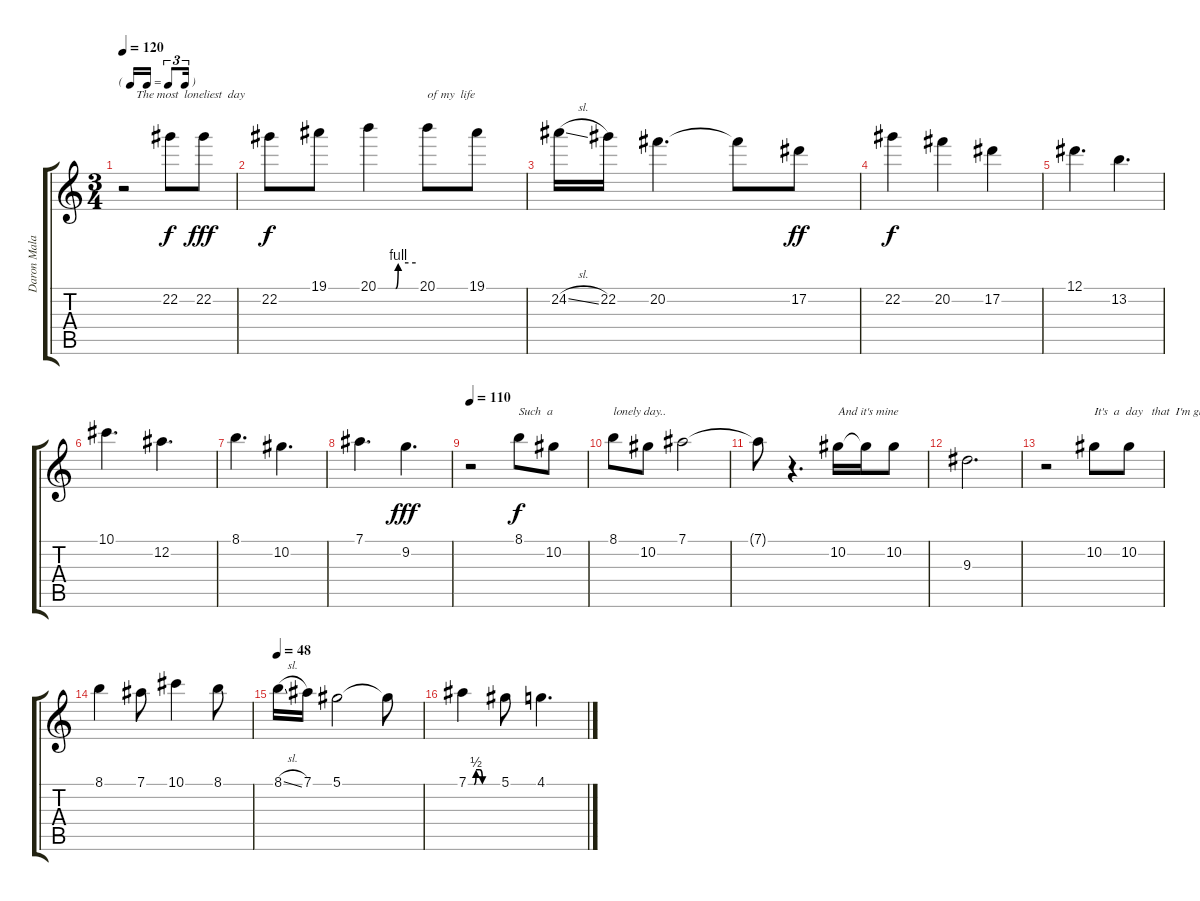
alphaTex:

\track ("Daron Malakian vocal" "Daron Mala") {instrument distortionguitar}
\staff {score tabs}
\tuning (Eb4 Bb3 Gb3 Db3 Ab2 Db2) {hide}
\ts (3 4)
\tf triplet16th
\tempo 120
\clef g2
\ks c
r.2{txt "    The most  loneliest  day" dy f} 22.2.8 22.2.8{dy fff} |
22.2.8{dy f} 19.1.8 20.1{be (custom 0 0 28 0 32 4 60 4)}.4 20.1.8{txt "of my  life"} 19.1.8 |
24.2{sl}.16 22.2.16 20.2.4{d} 20.2{t}.8 17.2.8{dy ff} |
22.2.4{dy f} 20.2.4 17.2.4 |
12.1.4{d volume 16} 13.2.4{d} |
10.1.4{d} 12.2.4{d} |
8.1.4{d} 10.2.4{d} |
7.1.4{d} 9.2.4{d dy fff} |
\tempo 105
\tempo 110
r.2 8.1.8{txt "Such  a  " dy f} 10.2.8 |
8.1.8{txt "lonely day.."} 10.2.8 7.1.2 |
7.1{t}.8 r.4{d} 10.2.16{txt "And it's mine"} 10.2{t}.16 10.2.8 |
9.3.2{d} |
r.2 10.2.8{txt "It's  a  day   that  I'm glad  I survived..."} 10.2.8 |
8.1.4 7.1.8 10.1.4 8.1.8 |
\tempo 48
8.1{sl}.16 7.1.16 5.1.2 5.1{t}.8 |
7.1{be (custom 0 0 12 0 16 2 24 2 29 0 60 0)}.4 5.1.8 4.1.4{d}
